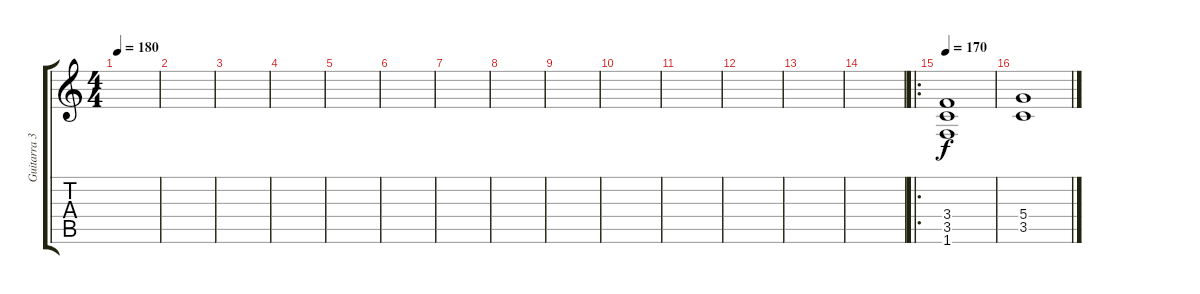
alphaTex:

\track ("Guitarra 3" "Guitarra 3") {instrument overdrivenguitar}
\staff {score tabs}
\tuning (E4 B3 G3 D3 A2 E2) {hide}
\ts (4 4)
\tempo 180
\clef g2
\ks c
|
|
|
|
|
|
|
|
|
|
|
|
|
|
\ro
\tempo 170
(3.4 3.5 1.6).1 |
(5.4 3.5).1
